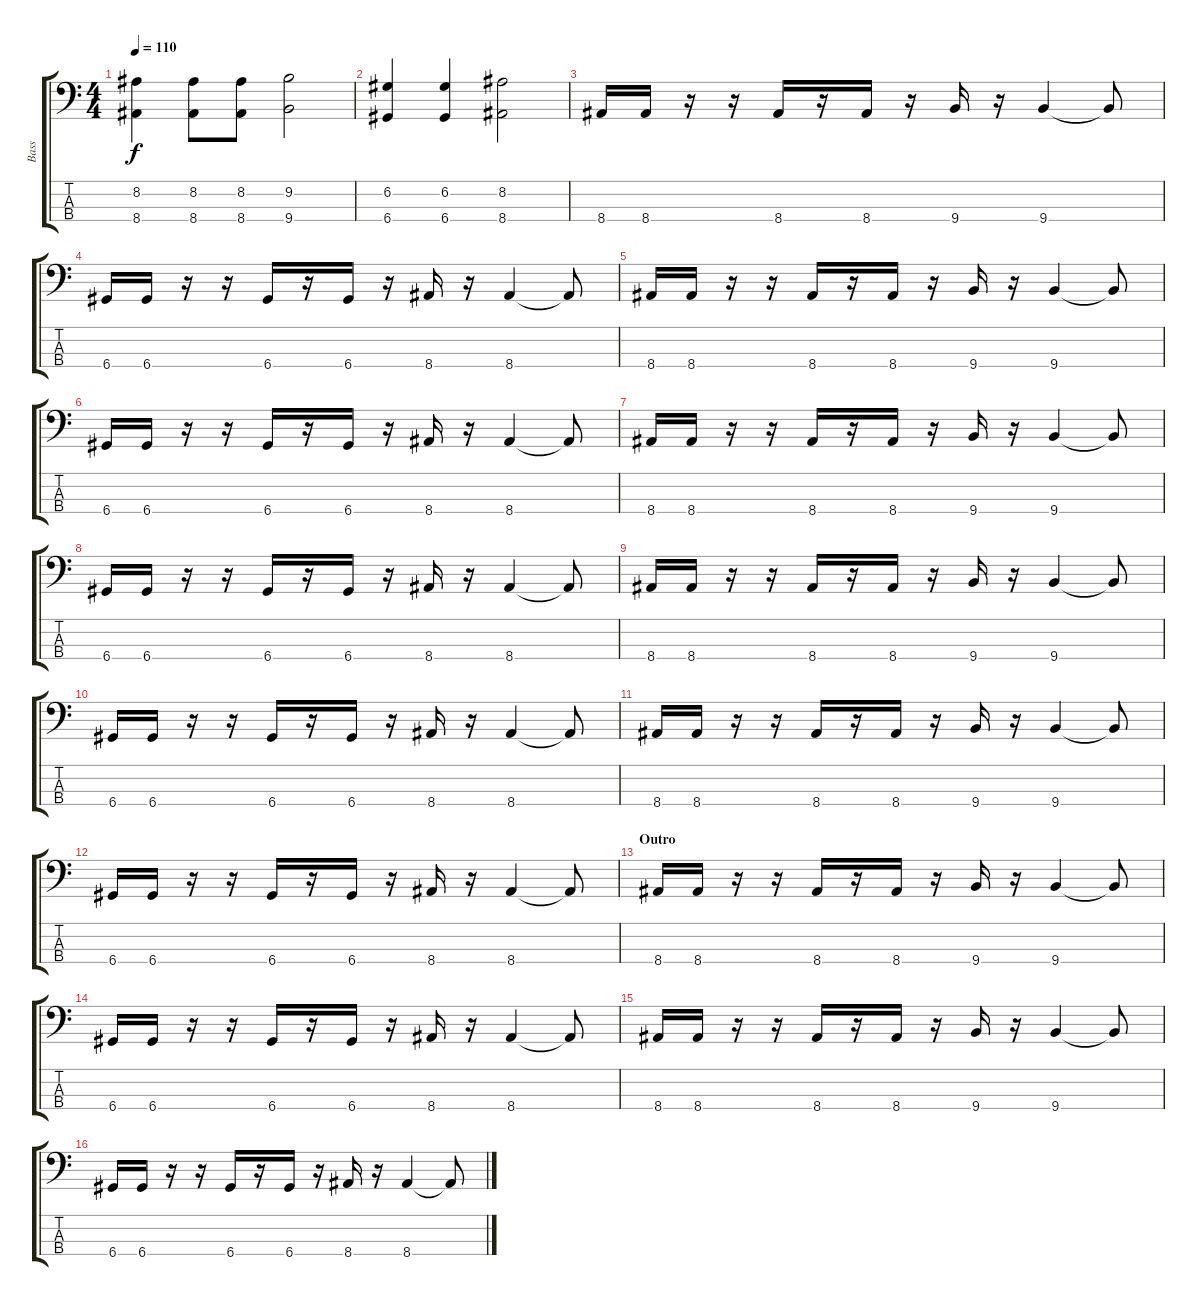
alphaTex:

\track ("Bass" "Bass") {instrument electricbassfinger}
\staff {score tabs}
\tuning (G2 D2 A1 D1) {hide}
\ts (4 4)
\tempo 110
\clef f4
\ks c
(8.2 8.4).4{dy f} (8.2 8.4).8 (8.2 8.4).8 (9.2 9.4).2 |
(6.2 6.4).4 (6.2 6.4).4 (8.2 8.4).2 |
8.4.16 8.4.16 r.16 r.16 8.4.16 r.16 8.4.16 r.16 9.4.16 r.16 9.4.4 9.4{t}.8 |
6.4.16 6.4.16 r.16 r.16 6.4.16 r.16 6.4.16 r.16 8.4.16 r.16 8.4.4 8.4{t}.8 |
8.4.16 8.4.16 r.16 r.16 8.4.16 r.16 8.4.16 r.16 9.4.16 r.16 9.4.4 9.4{t}.8 |
6.4.16 6.4.16 r.16 r.16 6.4.16 r.16 6.4.16 r.16 8.4.16 r.16 8.4.4 8.4{t}.8 |
8.4.16 8.4.16 r.16 r.16 8.4.16 r.16 8.4.16 r.16 9.4.16 r.16 9.4.4 9.4{t}.8 |
6.4.16 6.4.16 r.16 r.16 6.4.16 r.16 6.4.16 r.16 8.4.16 r.16 8.4.4 8.4{t}.8 |
8.4.16 8.4.16 r.16 r.16 8.4.16 r.16 8.4.16 r.16 9.4.16 r.16 9.4.4 9.4{t}.8 |
6.4.16 6.4.16 r.16 r.16 6.4.16 r.16 6.4.16 r.16 8.4.16 r.16 8.4.4 8.4{t}.8 |
8.4.16 8.4.16 r.16 r.16 8.4.16 r.16 8.4.16 r.16 9.4.16 r.16 9.4.4 9.4{t}.8 |
6.4.16 6.4.16 r.16 r.16 6.4.16 r.16 6.4.16 r.16 8.4.16 r.16 8.4.4 8.4{t}.8 |
\section ("" "Outro")
8.4.16 8.4.16 r.16 r.16 8.4.16 r.16 8.4.16 r.16 9.4.16 r.16 9.4.4 9.4{t}.8 |
6.4.16 6.4.16 r.16 r.16 6.4.16 r.16 6.4.16 r.16 8.4.16 r.16 8.4.4 8.4{t}.8 |
8.4.16 8.4.16 r.16 r.16 8.4.16 r.16 8.4.16 r.16 9.4.16 r.16 9.4.4 9.4{t}.8 |
6.4.16 6.4.16 r.16 r.16 6.4.16 r.16 6.4.16 r.16 8.4.16 r.16 8.4.4 8.4{t}.8
